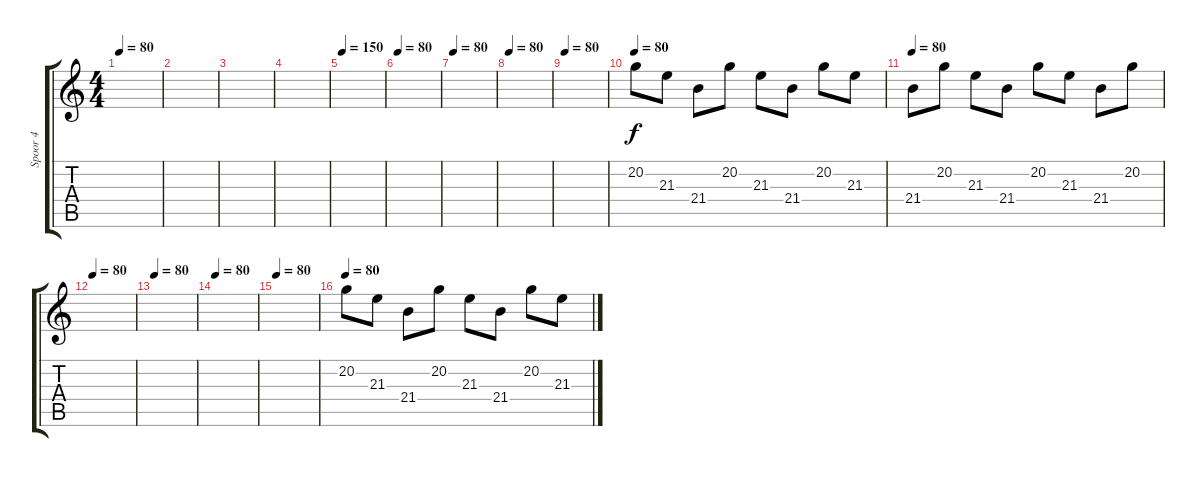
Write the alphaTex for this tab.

\track ("Spoor 4" "Spoor 4") {instrument lead2sawtooth}
\staff {score tabs}
\tuning (E4 B3 G3 D3 A2 E2) {hide}
\ts (4 4)
\tempo 80
\tempo 140
\tempo 80
\clef g2
\ks c
|
|
|
|
\tempo 150
|
\tempo 80
|
\tempo 80
|
\tempo 80
|
\tempo 80
|
\tempo 80
20.2.8 21.3.8 21.4.8 20.2.8 21.3.8 21.4.8 20.2.8 21.3.8 |
\tempo 80
21.4.8 20.2.8 21.3.8 21.4.8 20.2.8 21.3.8 21.4.8 20.2.8 |
\tempo 80
|
\tempo 80
|
\tempo 80
|
\tempo 80
|
\tempo 80
20.2.8 21.3.8 21.4.8 20.2.8 21.3.8 21.4.8 20.2.8 21.3.8
